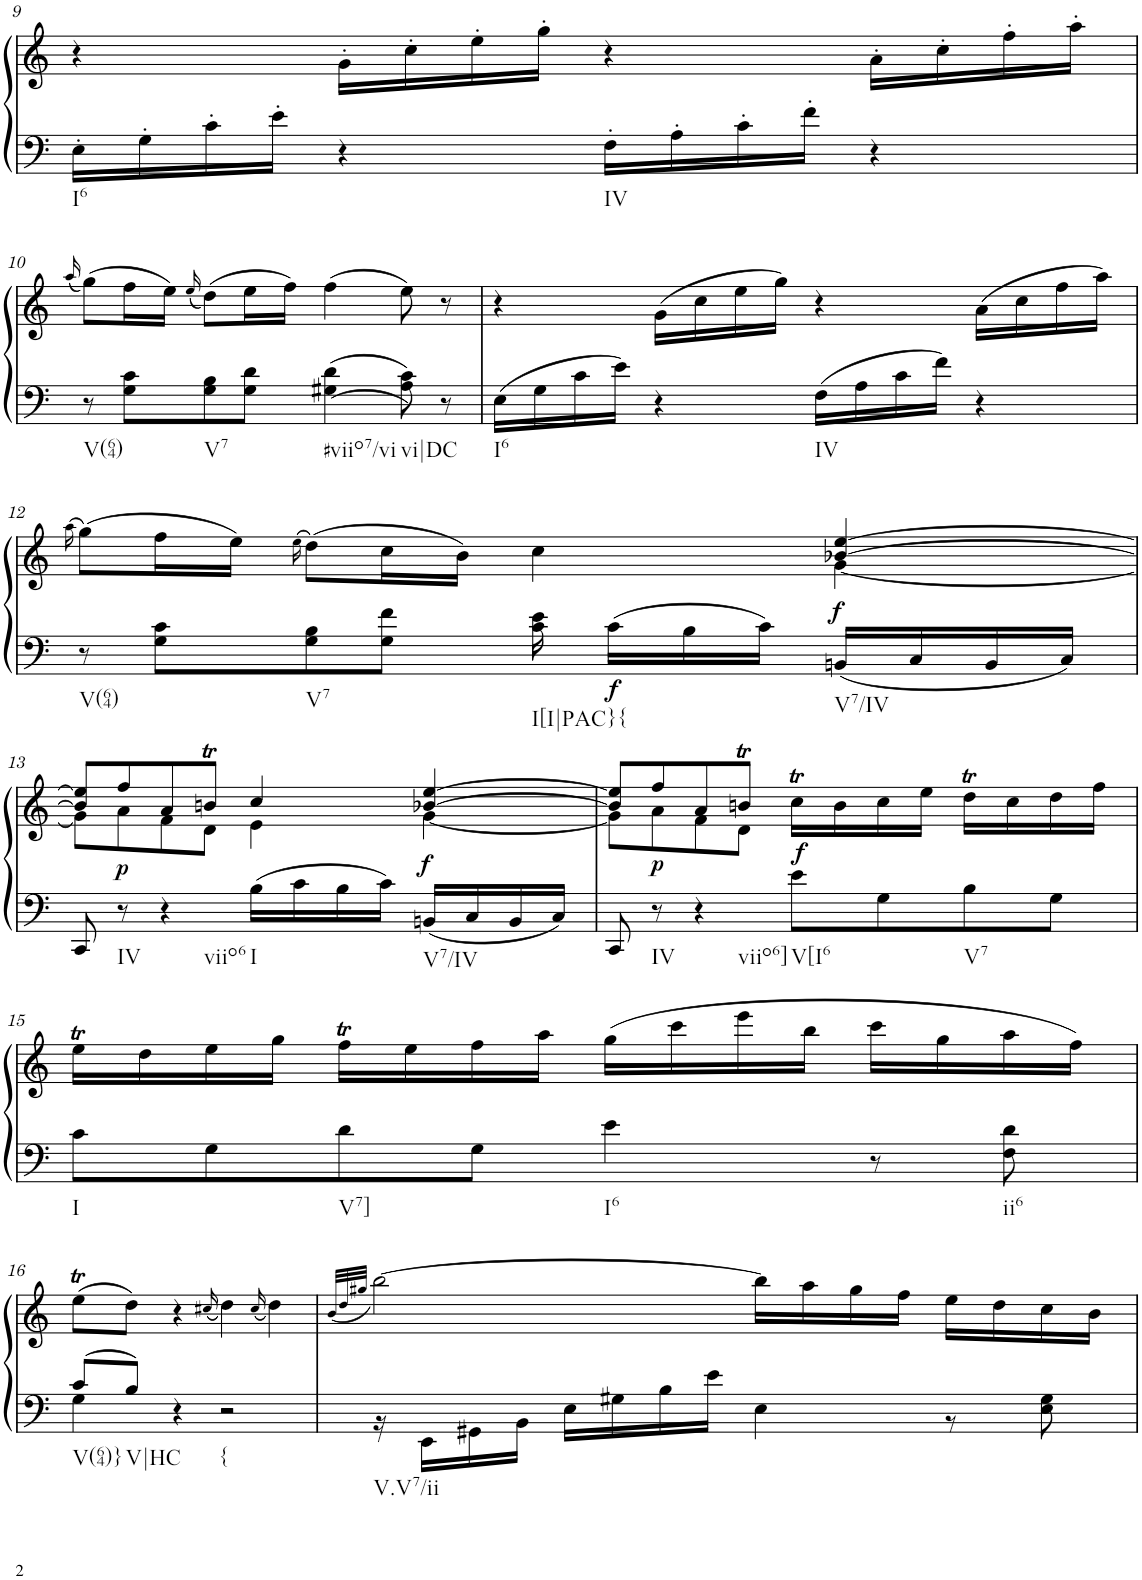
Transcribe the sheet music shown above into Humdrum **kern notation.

**kern	**kern	**dynam
*part1	*part1	*part1
*staff2	*staff1	*staff1/2
*I"Klavier linke Hand	*	*
!!LO:PB:g=z
*clefF4	*clefG2	*
*k[]	*k[]	*
*M4/4	*M4/4	*
=9	=9	=9
!LO:TX:b:t=I6	!	!
16E'\LL	4r	.
16G'\	.	.
16c'\	.	.
16e'\JJ	.	.
4r	16g'\LL	.
.	16cc'\	.
.	16ee'\	.
.	16gg'\JJ	.
!LO:TX:b:t=IV	!	!
16F'\LL	4r	.
16A'\	.	.
16c'\	.	.
16f'\JJ	.	.
4r	16a'\LL	.
.	16cc'\	.
.	16ff'\	.
.	16aa'\JJ	.
!!LO:LB:g=z
=10	=10	=10
.	(16qaa/	.
!LO:TX:b:t=V(64)	!	!
8r	(8gg\L)	.
8G\ 8c\L	16ff\L	.
.	16ee\JJ)	.
.	(16qee/	.
!LO:TX:b:t=V7	!	!
8G\ 8B\	(8dd\L)	.
8G\ 8d\J	16ee\L	.
.	16ff\JJ)	.
!LO:TX:b:t=#viio7/vi	!	!
4G#X\ 4d\	(4ff\	.
!LO:TX:b:t=vi|DC	!	!
8A\ 8c\	8ee\)	.
8r	8r	.
=11	=11	=11
!LO:TX:b:t=I6	!	!
16E\LL	4r	.
16G\	.	.
16c\	.	.
16e\JJ	.	.
4r	(16g\LL	.
.	16cc\	.
.	16ee\	.
.	16gg\JJ)	.
!LO:TX:b:t=IV	!	!
16F\LL	4r	.
16A\	.	.
16c\	.	.
16f\JJ	.	.
4r	(16a\LL	.
.	16cc\	.
.	16ff\	.
.	16aa\JJ)	.
!!LO:LB:g=z
=12	=12	=12
.	(16qaa\	.
*	*^	*
!LO:TX:b:t=V(64)	!	!	!
8r	(>8gg\L)	2.ryy	.
8G\ 8c\L	16ff\L	.	.
.	16ee\JJ)	.	.
.	(16qee\	.	.
!LO:TX:b:t=V7	!	!	!
8G\ 8B\	(>8dd\L)	.	.
8G\ 8f\J	16cc\L	.	.
.	16b\JJ)	.	.
!LO:TX:b:t=I[I|PAC}{	!	!	!
16c\ 16e\	4cc\	.	.
!	!	!	!LO:DY:b=2
16c\LL	.	.	f
16B\	.	.	.
16c\JJ	.	.	.
!LO:TX:b:t=V7/IV	!	!	!
!	!	!	!LO:DY:b
16BBn/LL	[4b-X/ [4ee/	[4g\	f
16C/	.	.	.
16BB/	.	.	.
16C/JJ	.	.	.
!!LO:LB:g=z	!!
=13	=13	=13	=13
8CC/	8b-/] 8ee/]L	8g\L]	.
!LO:TX:b:t=IV	!	!	!
!	!	!	!LO:DY:b
8r	8ff/	8a\	p
!LO:TX:b:t=viio6	!	!	!
4r	8a/	8f\	.
.	8bnt/J	8d\J	.
!LO:TX:b:t=I	!	!	!
16B\LL	4cc/	4e\	.
16c\	.	.	.
16B\	.	.	.
16c\JJ	.	.	.
!LO:TX:b:t=V7/IV	!	!	!
!	!	!	!LO:DY:b
16BBn/LL	[4b-X/ [4ee/	[4g\	f
16C/	.	.	.
16BB/	.	.	.
16C/JJ	.	.	.
=14	=14	=14	=14
8CC/	8b-/] 8ee/]L	8g\L]	.
!LO:TX:b:t=IV	!	!	!
!	!	!	!LO:DY:b
8r	8ff/	8a\	p
!LO:TX:b:t=viio6]	!	!	!
4r	8a/	8f\	.
.	8bnt/J	8d\J	.
!LO:TX:b:t=V[I6	!	!	!
!	!	!	!LO:DY:b
8e\L	16ccT\LL	2ryy	f
.	16b\	.	.
8G\	16cc\	.	.
.	16ee\JJ	.	.
!LO:TX:b:t=V7	!	!	!
8B\	16ddT\LL	.	.
.	16cc\	.	.
8G\J	16dd\	.	.
.	16ff\JJ	.	.
*	*v	*v	*
!!LO:LB:g=z
=15	=15	=15
!LO:TX:b:t=I	!	!
8c\L	16eet\LL	.
.	16dd\	.
8G\	16ee\	.
.	16gg\JJ	.
!LO:TX:b:t=V7]	!	!
8d\	16ffT\LL	.
.	16ee\	.
8G\J	16ff\	.
.	16aa\JJ	.
!LO:TX:b:t=I6	!	!
4e\	(16gg\LL	.
.	16ccc\	.
.	16eee\	.
.	16bb\JJ	.
8r	16ccc\LL	.
.	16gg\	.
!LO:TX:b:t=ii6	!	!
8F\ 8d\	16aa\	.
.	16ff\JJ)	.
!!LO:LB:g=z
=16	=16	=16
*^	*	*
!LO:TX:b:t=V(64)}	!	!	!
8c/L	4G\	(8eet\L	.
!LO:TX:b:t=V|HC	!	!	!
8B/J	.	8dd\J)	.
4r	2.ryy	4r	.
.	.	(16qcc#X/	.
!LO:TX:b:t={	!	!	!
2r	.	4dd\)	.
.	.	(16qcc#/	.
.	.	4dd\)	.
=17	=17	=17	=17
.	.	(32qb/LLL	.
.	.	32qdd/	.
.	.	32qgg#X/JJJ	.
!LO:TX:b:t=V.V7/ii	!	!	!
1ryy	16r	[2bb\)	.
.	16EE\LL	.	.
.	16GG#X\	.	.
.	16BB\JJ	.	.
.	16E\LL	.	.
.	16G#X\	.	.
.	16B\	.	.
.	16e\JJ	.	.
.	4E\	16bb\LL]	.
.	.	16aa\	.
.	.	16gg#\	.
.	.	16ff\JJ	.
.	8r	16ee\LL	.
.	.	16dd\	.
.	8E\ 8G#\	16cc\	.
.	.	16b\JJ	.
*v	*v	*	*
=	=	=
*-	*-	*-
